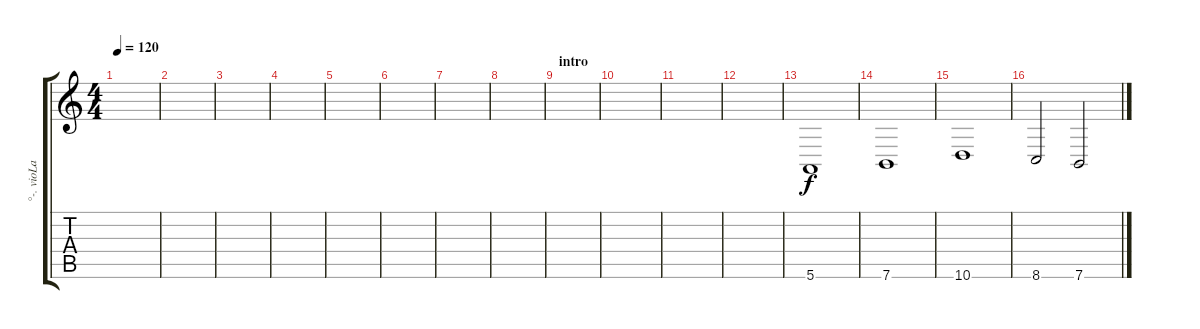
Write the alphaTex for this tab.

\track ("°-. vioLa .-°" "°-. vioLa ") {instrument viola}
\staff {score tabs}
\tuning (E4 B3 G3 D3 A2 E2) {hide}
\ts (4 4)
\section ("" "")
\tempo 120
\clef g2
\ks c
|
|
|
|
|
|
\section ("" "")
|
|
\section ("" "intro")
|
|
|
|
\section ("" "")
5.6.1 |
7.6.1 |
10.6.1 |
8.6.2 7.6.2
